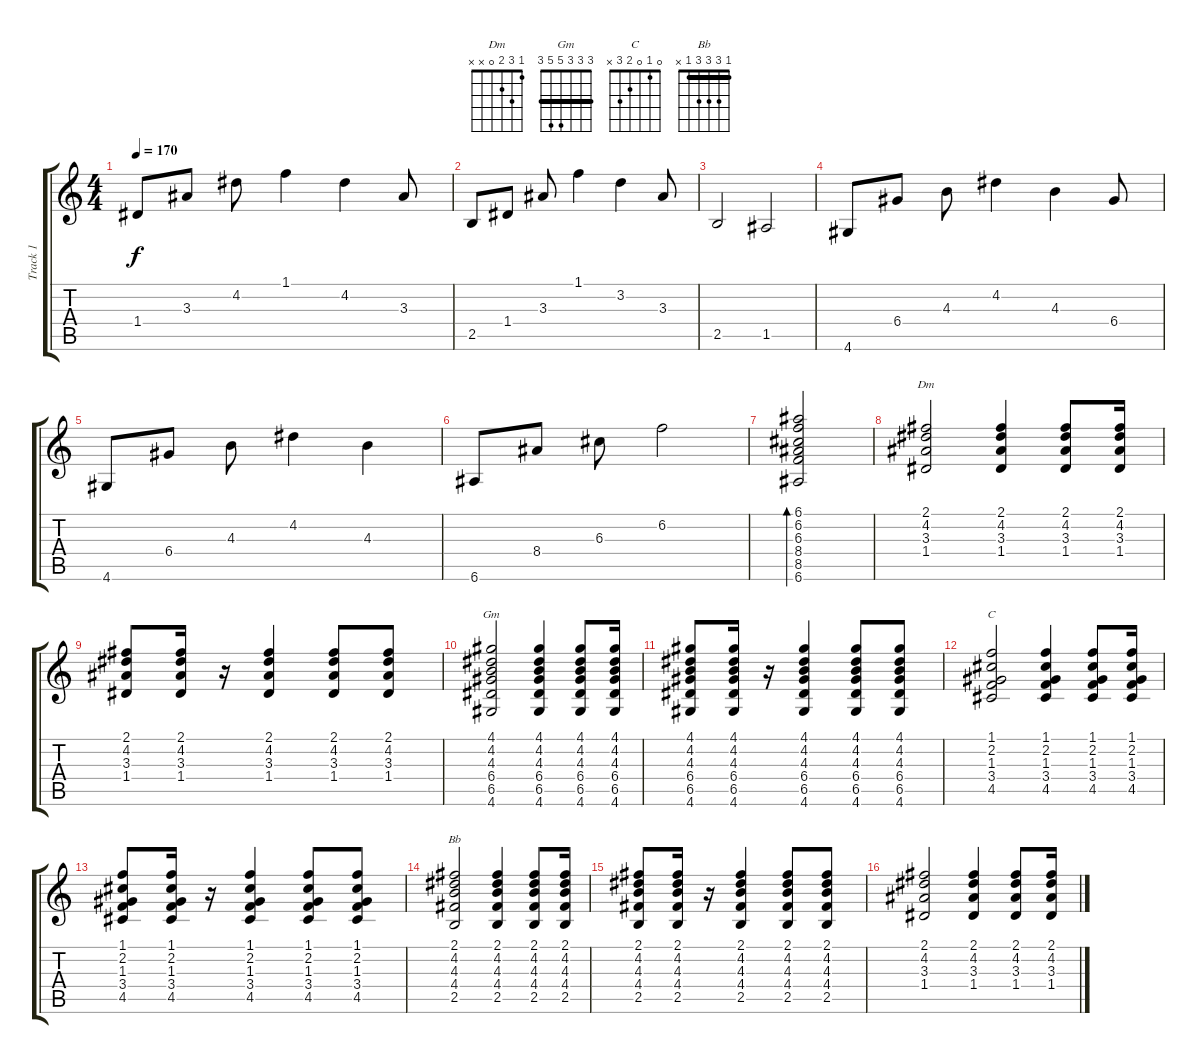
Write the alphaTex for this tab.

\track ("Track 1" "Track 1") {instrument acousticguitarsteel}
\staff {score tabs}
\tuning (E4 B3 G3 D3 A2 E2) {hide}
\chord ("Dm" 1 3 2 0 x x)
\chord ("Gm" 3 3 3 5 5 3) {barre 3}
\chord ("C" 0 1 0 2 3 x)
\chord ("Bb" 1 3 3 3 1 x) {barre 1}
\ts (4 4)
\tempo 170
\clef g2
\ks c
1.4.8{dy f} 3.3.8 4.2.8 1.1.4 4.2.4 3.3.8 |
2.5.8 1.4.8 3.3.8 1.1.4 3.2.4 3.3.8 |
2.5.2 1.5.2 |
4.6.8 6.4.8 4.3.8 4.2.4 4.3.4 6.4.8 |
4.6.8 6.4.8 4.3.8 4.2.4 4.3.4 |
6.6.8 8.4.8 6.3.8 6.2.2 |
(6.1 6.2 6.3 8.4 8.5 6.6).2{bd 120} |
(2.1 4.2 3.3 1.4).2{ch "Dm"} (2.1 4.2 3.3 1.4).4 (2.1 4.2 3.3 1.4).8 (2.1 4.2 3.3 1.4).16 |
(2.1 4.2 3.3 1.4).8 (2.1 4.2 3.3 1.4).16 r.16 (2.1 4.2 3.3 1.4).4 (2.1 4.2 3.3 1.4).8 (2.1 4.2 3.3 1.4).8 |
(4.1 4.2 4.3 6.4 6.5 4.6).2{ch "Gm"} (4.1 4.2 4.3 6.4 6.5 4.6).4 (4.1 4.2 4.3 6.4 6.5 4.6).8 (4.1 4.2 4.3 6.4 6.5 4.6).16 |
(4.1 4.2 4.3 6.4 6.5 4.6).8 (4.1 4.2 4.3 6.4 6.5 4.6).16 r.16 (4.1 4.2 4.3 6.4 6.5 4.6).4 (4.1 4.2 4.3 6.4 6.5 4.6).8 (4.1 4.2 4.3 6.4 6.5 4.6).8 |
(1.1 2.2 1.3 3.4 4.5).2{ch "C"} (1.1 2.2 1.3 3.4 4.5).4 (1.1 2.2 1.3 3.4 4.5).8 (1.1 2.2 1.3 3.4 4.5).16 |
(1.1 2.2 1.3 3.4 4.5).8 (1.1 2.2 1.3 3.4 4.5).16 r.16 (1.1 2.2 1.3 3.4 4.5).4 (1.1 2.2 1.3 3.4 4.5).8 (1.1 2.2 1.3 3.4 4.5).8 |
(2.1 4.2 4.3 4.4 2.5).2{ch "Bb"} (2.1 4.2 4.3 4.4 2.5).4 (2.1 4.2 4.3 4.4 2.5).8 (2.1 4.2 4.3 4.4 2.5).16 |
(2.1 4.2 4.3 4.4 2.5).8 (2.1 4.2 4.3 4.4 2.5).16 r.16 (2.1 4.2 4.3 4.4 2.5).4 (2.1 4.2 4.3 4.4 2.5).8 (2.1 4.2 4.3 4.4 2.5).8 |
(2.1 4.2 3.3 1.4).2 (2.1 4.2 3.3 1.4).4 (2.1 4.2 3.3 1.4).8 (2.1 4.2 3.3 1.4).16
